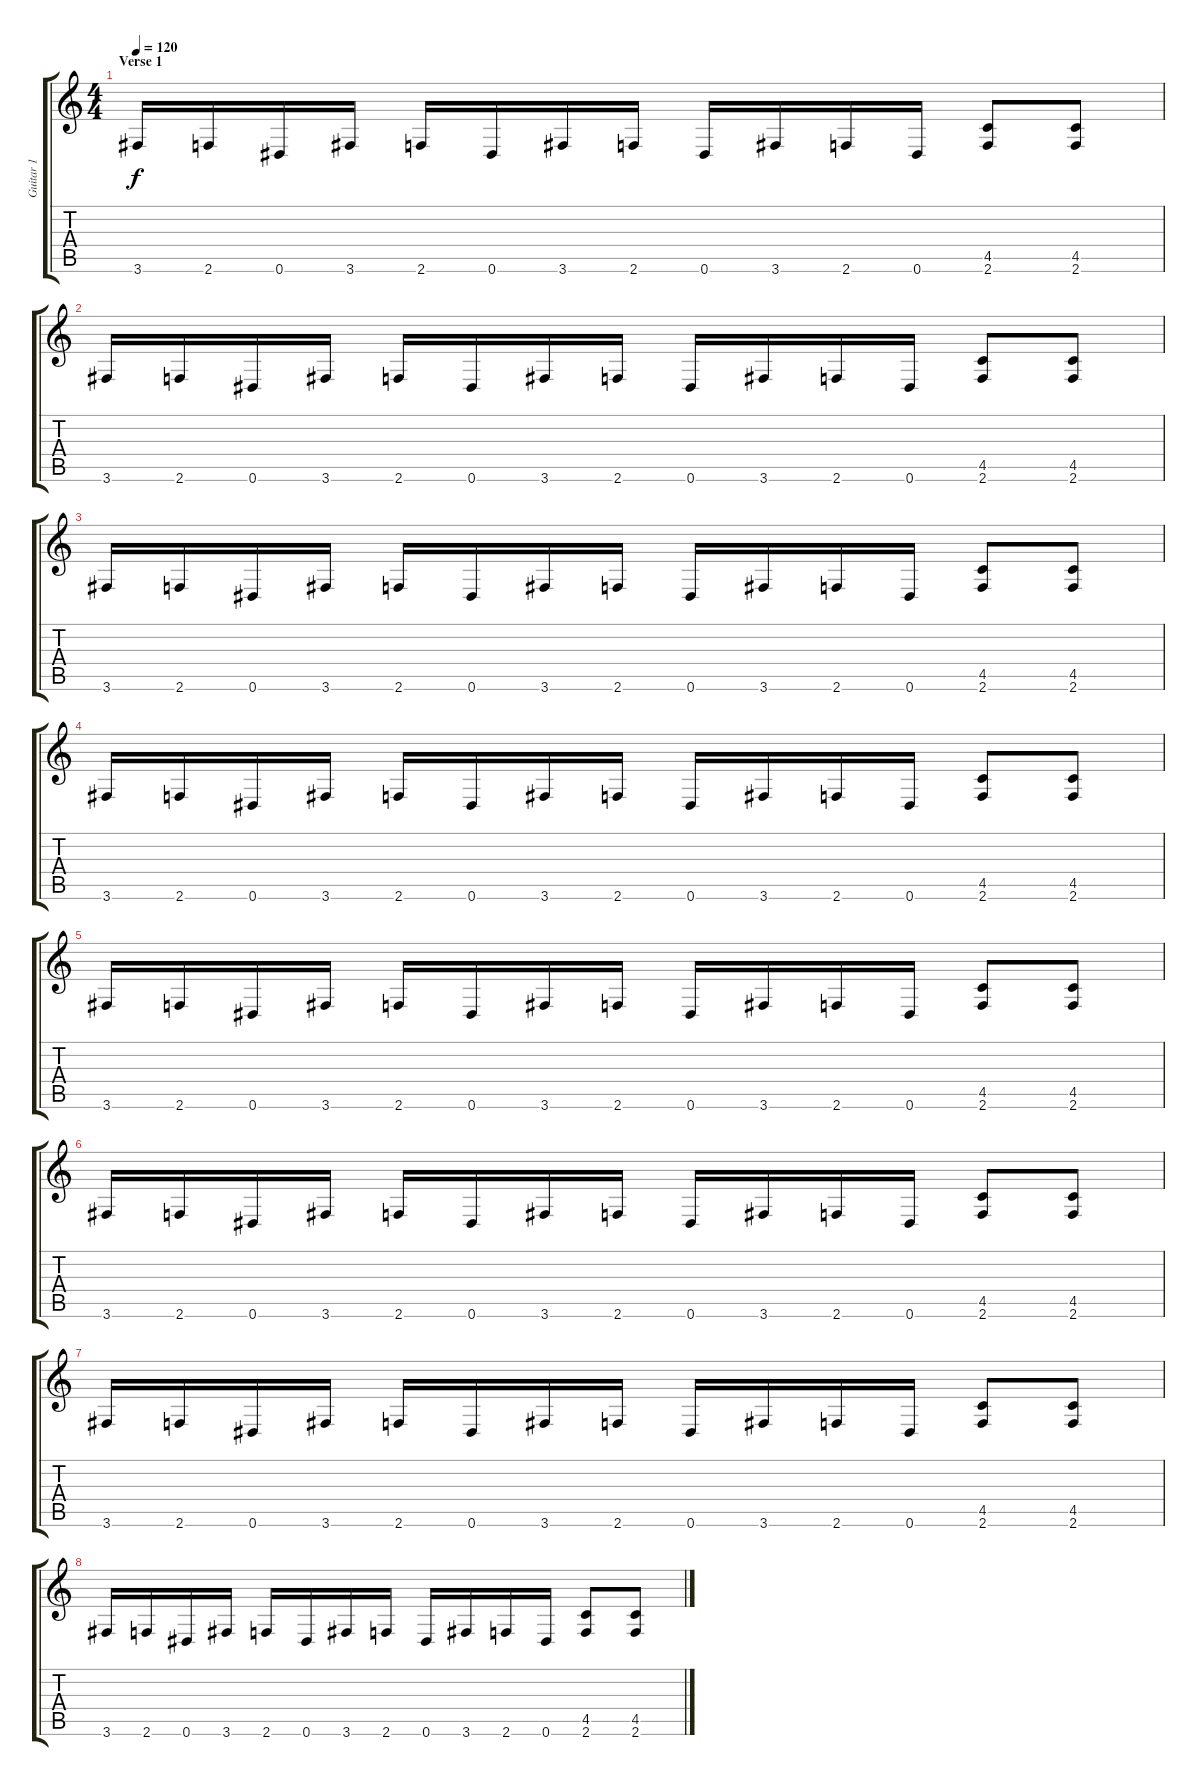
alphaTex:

\track ("Guitar 1" "Guitar 1") {instrument distortionguitar}
\staff {score tabs}
\tuning (Eb4 Bb3 Gb3 Db3 Ab2 Eb2) {hide}
\ts (4 4)
\section ("" "Verse 1")
\tempo 120
\clef g2
\ks c
3.6.16{dy f} 2.6.16 0.6.16 3.6.16 2.6.16 0.6.16 3.6.16 2.6.16 0.6.16 3.6.16 2.6.16 0.6.16 (4.5 2.6).8 (4.5 2.6).8 |
3.6.16 2.6.16 0.6.16 3.6.16 2.6.16 0.6.16 3.6.16 2.6.16 0.6.16 3.6.16 2.6.16 0.6.16 (4.5 2.6).8 (4.5 2.6).8 |
3.6.16 2.6.16 0.6.16 3.6.16 2.6.16 0.6.16 3.6.16 2.6.16 0.6.16 3.6.16 2.6.16 0.6.16 (4.5 2.6).8 (4.5 2.6).8 |
3.6.16 2.6.16 0.6.16 3.6.16 2.6.16 0.6.16 3.6.16 2.6.16 0.6.16 3.6.16 2.6.16 0.6.16 (4.5 2.6).8 (4.5 2.6).8 |
3.6.16 2.6.16 0.6.16 3.6.16 2.6.16 0.6.16 3.6.16 2.6.16 0.6.16 3.6.16 2.6.16 0.6.16 (4.5 2.6).8 (4.5 2.6).8 |
3.6.16 2.6.16 0.6.16 3.6.16 2.6.16 0.6.16 3.6.16 2.6.16 0.6.16 3.6.16 2.6.16 0.6.16 (4.5 2.6).8 (4.5 2.6).8 |
3.6.16 2.6.16 0.6.16 3.6.16 2.6.16 0.6.16 3.6.16 2.6.16 0.6.16 3.6.16 2.6.16 0.6.16 (4.5 2.6).8 (4.5 2.6).8 |
3.6.16 2.6.16 0.6.16 3.6.16 2.6.16 0.6.16 3.6.16 2.6.16 0.6.16 3.6.16 2.6.16 0.6.16 (4.5 2.6).8 (4.5 2.6).8
